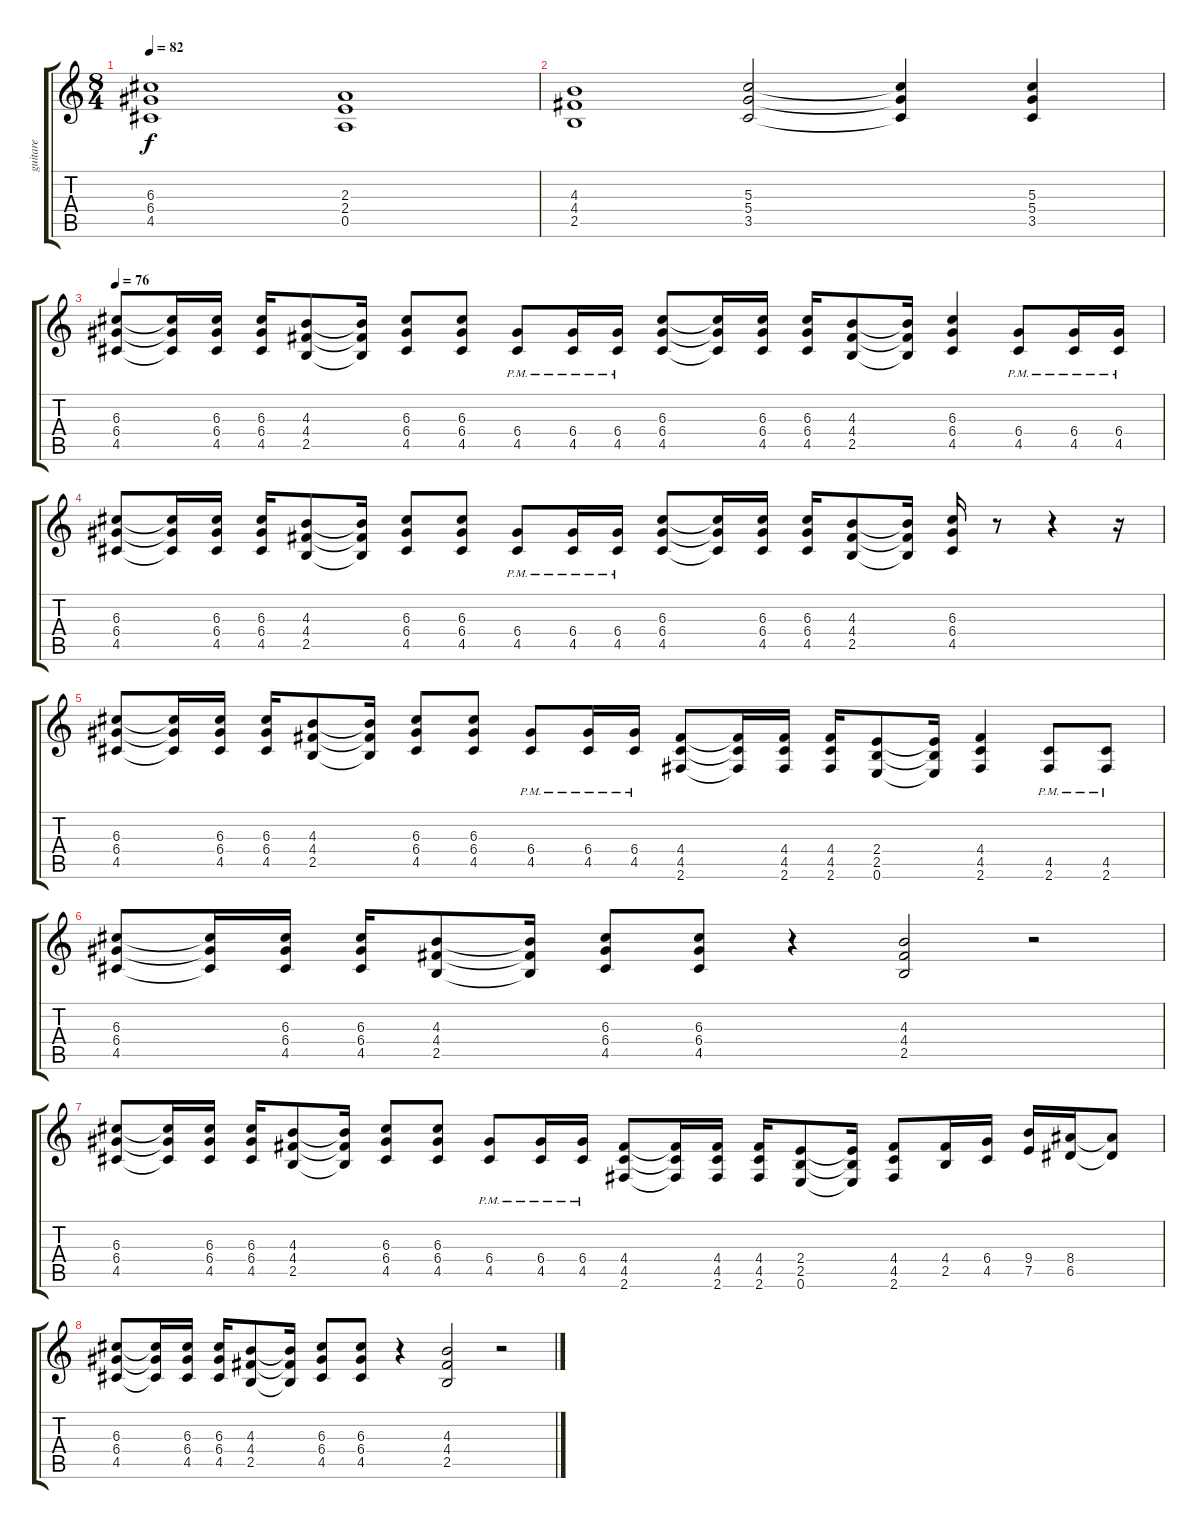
\track ("guitare" "guitare") {instrument distortionguitar}
\staff {score tabs}
\tuning (E4 B3 G3 D3 A2 E2) {hide}
\ts (8 4)
\tempo 82
\clef g2
\ks c
(6.3 6.4 4.5).1{dy f} (2.3 2.4 0.5).1 |
(4.3 4.4 2.5).1 (5.3 5.4 3.5).2 (5.3{t} 5.4{t} 3.5{t}).4 (5.3 5.4 3.5).4 |
\tempo 76
(6.3 6.4 4.5).8 (6.3{t} 6.4{t} 4.5{t}).16 (6.3 6.4 4.5).16 (6.3 6.4 4.5).16 (4.3 4.4 2.5).8 (4.3{t} 4.4{t} 2.5{t}).16 (6.3 6.4 4.5).8 (6.3 6.4 4.5).8 (6.4{pm} 4.5{pm}).8 (6.4{pm} 4.5{pm}).16 (6.4{pm} 4.5{pm}).16 (6.3 6.4 4.5).8 (6.3{t} 6.4{t} 4.5{t}).16 (6.3 6.4 4.5).16 (6.3 6.4 4.5).16 (4.3 4.4 2.5).8 (4.3{t} 4.4{t} 2.5{t}).16 (6.3 6.4 4.5).4 (6.4{pm} 4.5{pm}).8 (6.4{pm} 4.5{pm}).16 (6.4{pm} 4.5{pm}).16 |
(6.3 6.4 4.5).8 (6.3{t} 6.4{t} 4.5{t}).16 (6.3 6.4 4.5).16 (6.3 6.4 4.5).16 (4.3 4.4 2.5).8 (4.3{t} 4.4{t} 2.5{t}).16 (6.3 6.4 4.5).8 (6.3 6.4 4.5).8 (6.4{pm} 4.5{pm}).8 (6.4{pm} 4.5{pm}).16 (6.4{pm} 4.5{pm}).16 (6.3 6.4 4.5).8 (6.3{t} 6.4{t} 4.5{t}).16 (6.3 6.4 4.5).16 (6.3 6.4 4.5).16 (4.3 4.4 2.5).8 (4.3{t} 4.4{t} 2.5{t}).16 (6.3 6.4 4.5).16 r.8 r.4 r.16 |
(6.3 6.4 4.5).8 (6.3{t} 6.4{t} 4.5{t}).16 (6.3 6.4 4.5).16 (6.3 6.4 4.5).16 (4.3 4.4 2.5).8 (4.3{t} 4.4{t} 2.5{t}).16 (6.3 6.4 4.5).8 (6.3 6.4 4.5).8 (6.4{pm} 4.5{pm}).8 (6.4{pm} 4.5{pm}).16 (6.4{pm} 4.5{pm}).16 (4.4 4.5 2.6).8 (4.4{t} 4.5{t} 2.6{t}).16 (4.4 4.5 2.6).16 (4.4 4.5 2.6).16 (2.4 2.5 0.6).8 (2.4{t} 2.5{t} 0.6{t}).16 (4.4 4.5 2.6).4 (4.5{pm} 2.6{pm}).8 (4.5{pm} 2.6{pm}).8 |
(6.3 6.4 4.5).8 (6.3{t} 6.4{t} 4.5{t}).16 (6.3 6.4 4.5).16 (6.3 6.4 4.5).16 (4.3 4.4 2.5).8 (4.3{t} 4.4{t} 2.5{t}).16 (6.3 6.4 4.5).8 (6.3 6.4 4.5).8 r.4 (4.3 4.4 2.5).2 r.2 |
(6.3 6.4 4.5).8 (6.3{t} 6.4{t} 4.5{t}).16 (6.3 6.4 4.5).16 (6.3 6.4 4.5).16 (4.3 4.4 2.5).8 (4.3{t} 4.4{t} 2.5{t}).16 (6.3 6.4 4.5).8 (6.3 6.4 4.5).8 (6.4{pm} 4.5{pm}).8 (6.4{pm} 4.5{pm}).16 (6.4{pm} 4.5{pm}).16 (4.4 4.5 2.6).8 (4.4{t} 4.5{t} 2.6{t}).16 (4.4 4.5 2.6).16 (4.4 4.5 2.6).16 (2.4 2.5 0.6).8 (2.4{t} 2.5{t} 0.6{t}).16 (4.4 4.5 2.6).8 (4.4 2.5).16 (6.4 4.5).16 (9.4 7.5).16 (8.4 6.5).16 (8.4{t} 6.5{t}).8 |
(6.3 6.4 4.5).8 (6.3{t} 6.4{t} 4.5{t}).16 (6.3 6.4 4.5).16 (6.3 6.4 4.5).16 (4.3 4.4 2.5).8 (4.3{t} 4.4{t} 2.5{t}).16 (6.3 6.4 4.5).8 (6.3 6.4 4.5).8 r.4 (4.3 4.4 2.5).2 r.2
